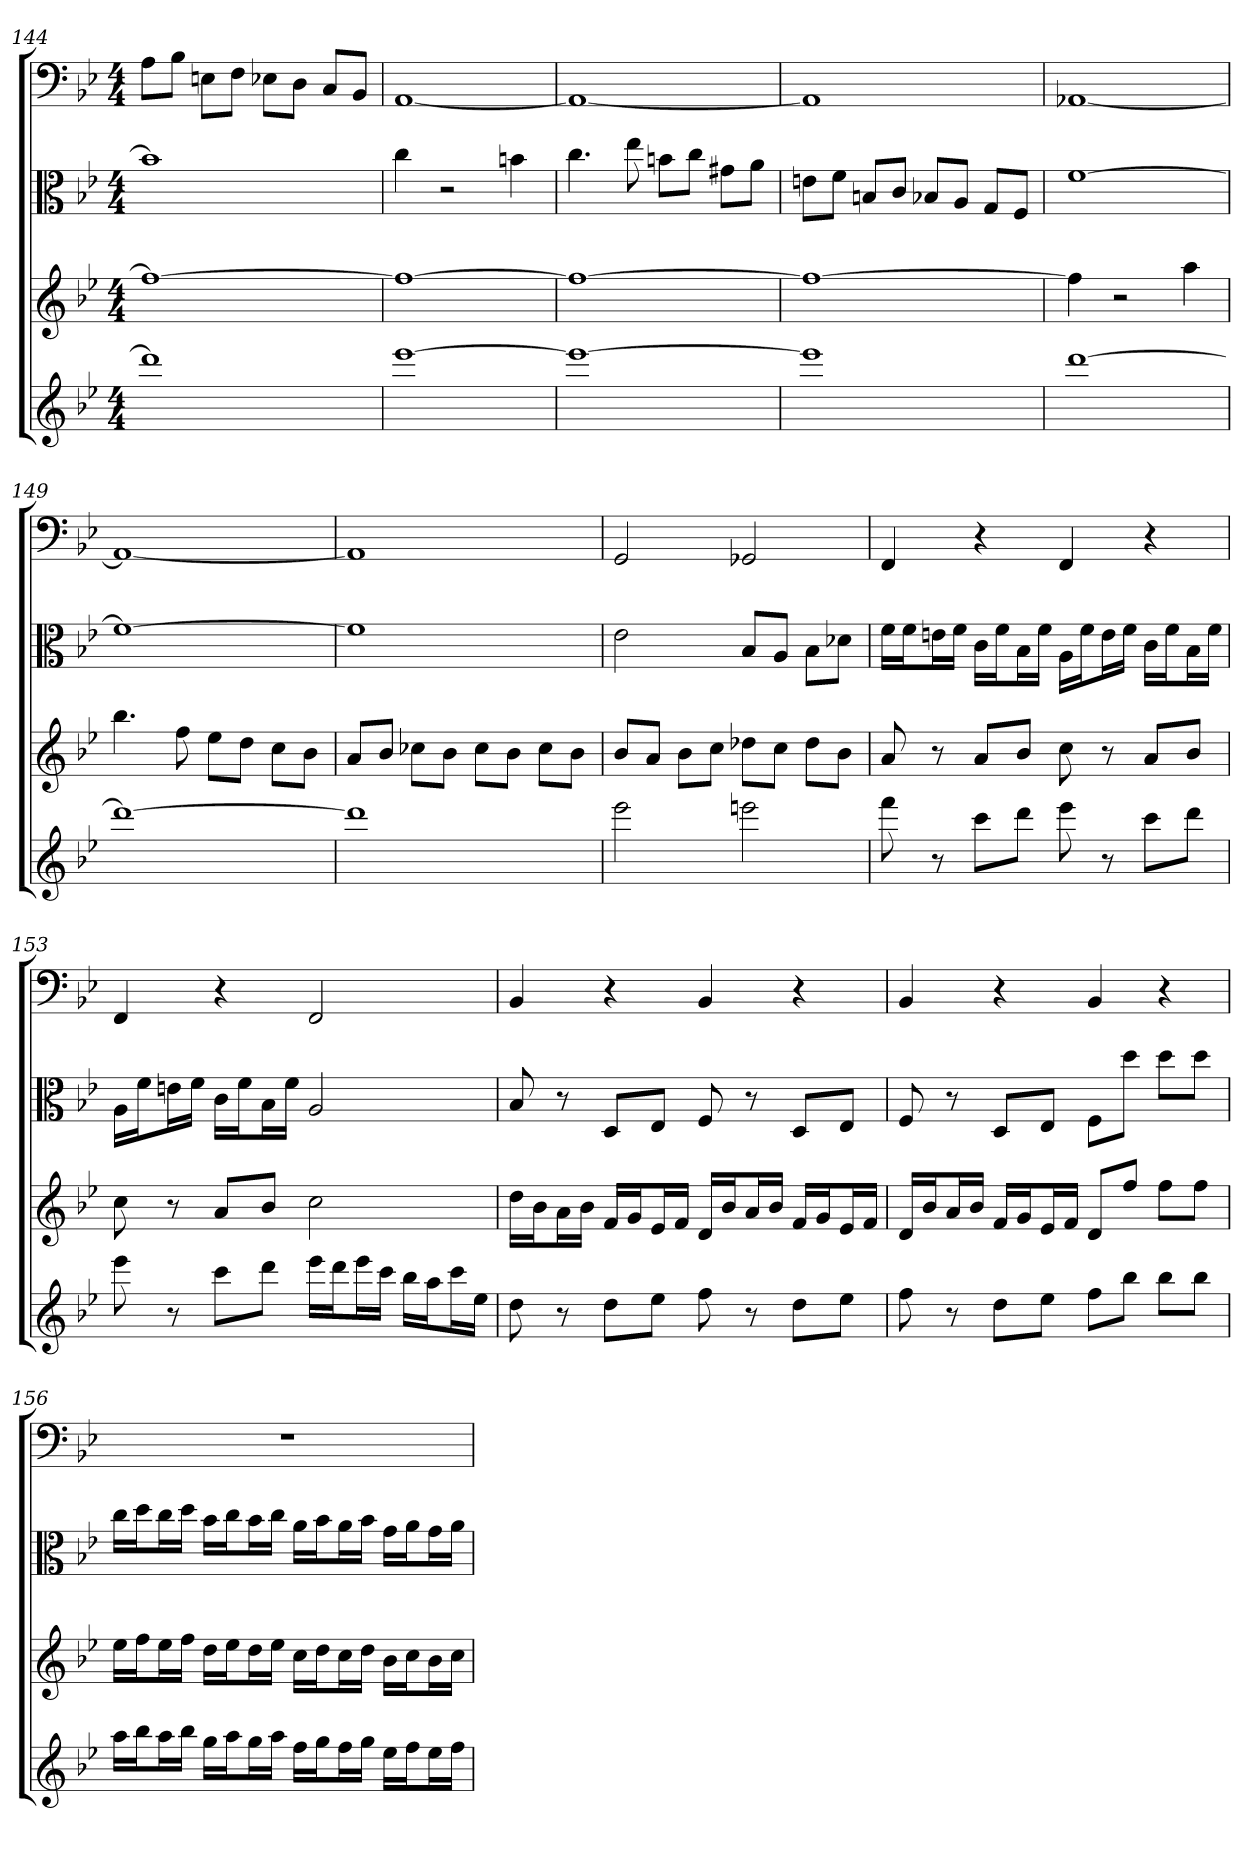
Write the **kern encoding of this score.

**kern	**kern	**kern	**kern
*part4	*part3	*part2	*part1
*staff4	*staff3	*staff2	*staff1
*	*	*clefC3	*clefF4
*k[b-e-]	*k[b-e-]	*k[b-e-]	*k[b-e-]
*B-:	*B-:	*B-:	*B-:
*M4/4	*M4/4	*M4/4	*M4/4
=144	=144	=144	=144
1ddd]	1ff_	1b-]	8A\L
.	.	.	8B-\J
.	.	.	8En\L
.	.	.	8F\J
.	.	.	8E-X\L
.	.	.	8D\J
.	.	.	8C/L
.	.	.	8BB-/J
=145	=145	=145	=145
[1eee-	1ff_	4cc	[1AA
.	.	2r	.
.	.	4bn	.
=146	=146	=146	=146
1eee-_	1ff_	4.cc	1AA_
.	.	8ee-	.
.	.	8bn\L	.
.	.	8cc\J	.
.	.	8g#X\L	.
.	.	8a\J	.
=147	=147	=147	=147
1eee-]	1ff_	8en\L	1AA]
.	.	8f\J	.
.	.	8Bn/L	.
.	.	8c/J	.
.	.	8B-X/L	.
.	.	8A/J	.
.	.	8G/L	.
.	.	8F/J	.
=148	=148	=148	=148
[1ddd	4ff]	[1f	[1AA-X
.	2r	.	.
.	4aa	.	.
=149	=149	=149	=149
1ddd_	4.bb-	1f_	1AA-_
.	8ff	.	.
.	8ee-L	.	.
.	8ddJ	.	.
.	8ccL	.	.
.	8b-J	.	.
=150	=150	=150	=150
1ddd]	8aL	1f]	1AA-]
.	8b-J	.	.
.	8cc-XL	.	.
.	8b-J	.	.
.	8cc-L	.	.
.	8b-J	.	.
.	8cc-L	.	.
.	8b-J	.	.
=151	=151	=151	=151
2eee-	8b-L	2e-	2GG
.	8aJ	.	.
.	8b-L	.	.
.	8ccJ	.	.
2eeen	8dd-XL	8B-/L	2GG-X
.	8ccJ	8A/J	.
.	8dd-L	8B-\L	.
.	8b-J	8d-X\J	.
=152	=152	=152	=152
8fff	8a	16f\LL	4FF
.	.	16f\J	.
8r	8r	16en\L	.
.	.	16f\JJ	.
8cccL	8aL	16c\LL	4r
.	.	16f\J	.
8dddJ	8b-J	16B-\L	.
.	.	16f\JJ	.
8eee-	8cc	16A\LL	4FF
.	.	16f\J	.
8r	8r	16e\L	.
.	.	16f\JJ	.
8cccL	8aL	16c\LL	4r
.	.	16f\J	.
8dddJ	8b-J	16B-\L	.
.	.	16f\JJ	.
=153	=153	=153	=153
8eee-	8cc	16A\LL	4FF
.	.	16f\J	.
8r	8r	16en\L	.
.	.	16f\JJ	.
8cccL	8aL	16c\LL	4r
.	.	16f\J	.
8dddJ	8b-J	16B-\L	.
.	.	16f\JJ	.
16eee-LL	2cc	2A	2FF
16dddJ	.	.	.
16eee-L	.	.	.
16cccJJ	.	.	.
16bb-LL	.	.	.
16aaJ	.	.	.
16cccL	.	.	.
16ee-JJ	.	.	.
=154	=154	=154	=154
8dd	16ddLL	8B-	4BB-
.	16b-J	.	.
8r	16aL	8r	.
.	16b-JJ	.	.
8ddL	16fLL	8D/L	4r
.	16gJ	.	.
8ee-J	16e-L	8E-/J	.
.	16fJJ	.	.
8ff	16dLL	8F	4BB-
.	16b-J	.	.
8r	16aL	8r	.
.	16b-JJ	.	.
8ddL	16fLL	8D/L	4r
.	16gJ	.	.
8ee-J	16e-L	8E-/J	.
.	16fJJ	.	.
=155	=155	=155	=155
8ff	16dLL	8F	4BB-
.	16b-J	.	.
8r	16aL	8r	.
.	16b-JJ	.	.
8ddL	16fLL	8D/L	4r
.	16gJ	.	.
8ee-J	16e-L	8E-/J	.
.	16fJJ	.	.
8ffL	8dL	8F\L	4BB-
8bb-J	8ffJ	8dd\J	.
8bb-L	8ffL	8dd\L	4r
8bb-J	8ffJ	8dd\J	.
=156	=156	=156	=156
16aaLL	16ee-LL	16cc\LL	1r
16bb-J	16ffJ	16dd\J	.
16aaL	16ee-L	16cc\L	.
16bb-JJ	16ffJJ	16dd\JJ	.
16ggLL	16ddLL	16b-\LL	.
16aaJ	16ee-J	16cc\J	.
16ggL	16ddL	16b-\L	.
16aaJJ	16ee-JJ	16cc\JJ	.
16ffLL	16ccLL	16a\LL	.
16ggJ	16ddJ	16b-\J	.
16ffL	16ccL	16a\L	.
16ggJJ	16ddJJ	16b-\JJ	.
16ee-LL	16b-LL	16g\LL	.
16ffJ	16ccJ	16a\J	.
16ee-L	16b-L	16g\L	.
16ffJJ	16ccJJ	16a\JJ	.
=	=	=	=
*-	*-	*-	*-
